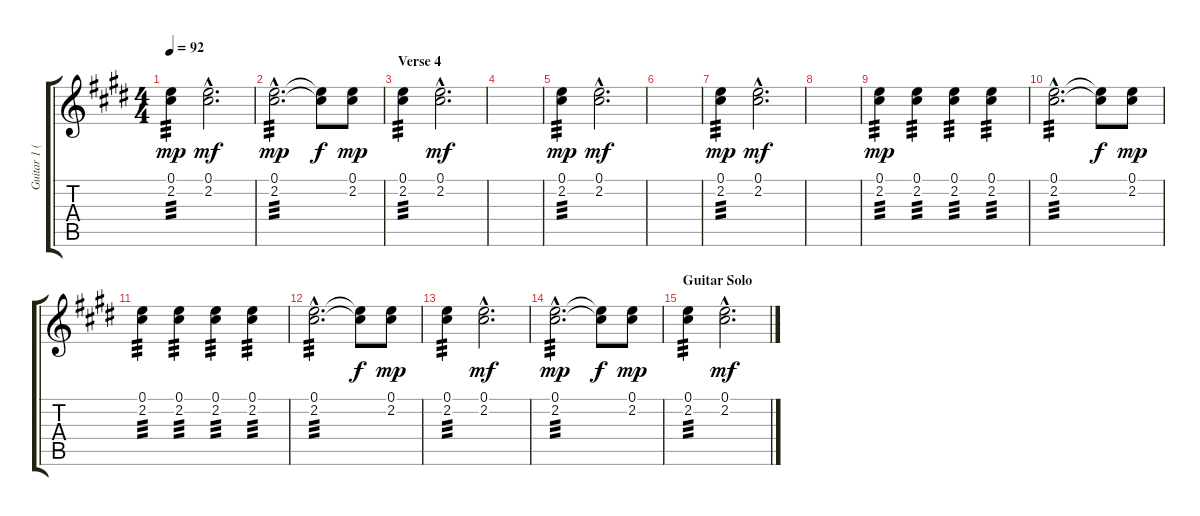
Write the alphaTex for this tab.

\track ("Guitar 1 (Mandolin)" "Guitar 1 (") {instrument acousticguitarsteel}
\staff {score tabs}
\tuning (E4 B3 G3 D3 A2 E2) {hide}
\ts (4 4)
\tempo 92
\clef g2
\ks e
(0.1 2.2).4{tp 3 dy mp} (0.1{hac} 2.2{hac}).2{d dy mf} |
(0.1{hac} 2.2{hac}).2{d tp 3 dy mp} (0.1{t} 2.2{t}).8{dy f} (0.1 2.2).8{dy mp} |
\section ("" "Verse 4")
(0.1 2.2).4{tp 3} (0.1{hac} 2.2{hac}).2{d dy mf} |
|
(0.1 2.2).4{tp 3 dy mp} (0.1{hac} 2.2{hac}).2{d dy mf} |
|
(0.1 2.2).4{tp 3 dy mp} (0.1{hac} 2.2{hac}).2{d dy mf} |
|
(0.1 2.2).4{tp 3 dy mp} (0.1 2.2).4{tp 3} (0.1 2.2).4{tp 3} (0.1 2.2).4{tp 3} |
(0.1{hac} 2.2{hac}).2{d tp 3} (0.1{t} 2.2{t}).8{dy f} (0.1 2.2).8{dy mp} |
(0.1 2.2).4{tp 3} (0.1 2.2).4{tp 3} (0.1 2.2).4{tp 3} (0.1 2.2).4{tp 3} |
(0.1{hac} 2.2{hac}).2{d tp 3} (0.1{t} 2.2{t}).8{dy f} (0.1 2.2).8{dy mp} |
(0.1 2.2).4{tp 3} (0.1{hac} 2.2{hac}).2{d dy mf} |
(0.1{hac} 2.2{hac}).2{d tp 3 dy mp} (0.1{t} 2.2{t}).8{dy f} (0.1 2.2).8{dy mp} |
\section ("" "Guitar Solo")
(0.1 2.2).4{tp 3} (0.1{hac} 2.2{hac}).2{d dy mf}
